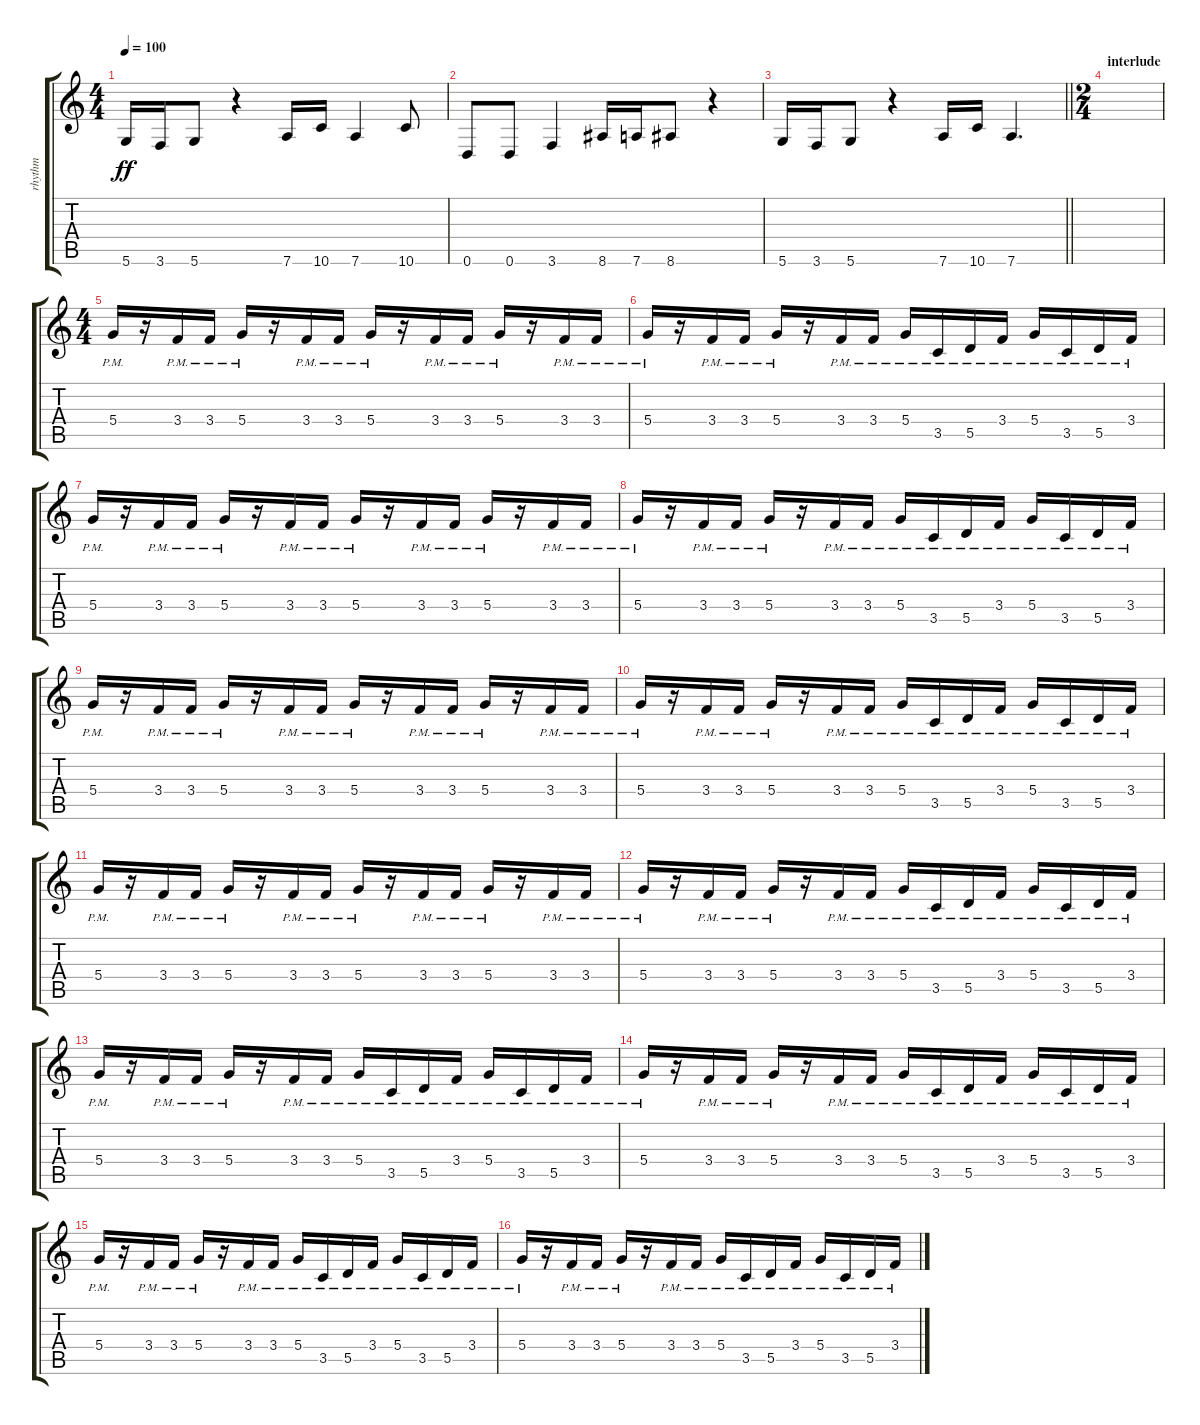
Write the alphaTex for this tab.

\track ("rhythm" "rhythm") {instrument overdrivenguitar}
\staff {score tabs}
\tuning (E4 B3 G3 D3 A2 D2) {hide}
\ts (4 4)
\tempo 100
\clef g2
\ks c
5.6.16{dy ff} 3.6.16 5.6.8 r.4 7.6.16 10.6.16 7.6.4 10.6.8 |
0.6.8 0.6.8 3.6.4 8.6.16 7.6.16 8.6.8 r.4 |
\barLineRight lightlight
5.6.16 3.6.16 5.6.8 r.4 7.6.16 10.6.16 7.6.4{d} |
\ts (2 4)
\section ("" "interlude")
|
\ts (4 4)
5.4{pm}.16 r.16 3.4{pm}.16 3.4{pm}.16 5.4{pm}.16 r.16 3.4{pm}.16 3.4{pm}.16 5.4{pm}.16 r.16 3.4{pm}.16 3.4{pm}.16 5.4{pm}.16 r.16 3.4{pm}.16 3.4{pm}.16 |
5.4{pm}.16 r.16 3.4{pm}.16 3.4{pm}.16 5.4{pm}.16 r.16 3.4{pm}.16 3.4{pm}.16 5.4{pm}.16 3.5{pm}.16 5.5{pm}.16 3.4{pm}.16 5.4{pm}.16 3.5{pm}.16 5.5{pm}.16 3.4{pm}.16 |
5.4{pm}.16 r.16 3.4{pm}.16 3.4{pm}.16 5.4{pm}.16 r.16 3.4{pm}.16 3.4{pm}.16 5.4{pm}.16 r.16 3.4{pm}.16 3.4{pm}.16 5.4{pm}.16 r.16 3.4{pm}.16 3.4{pm}.16 |
5.4{pm}.16 r.16 3.4{pm}.16 3.4{pm}.16 5.4{pm}.16 r.16 3.4{pm}.16 3.4{pm}.16 5.4{pm}.16 3.5{pm}.16 5.5{pm}.16 3.4{pm}.16 5.4{pm}.16 3.5{pm}.16 5.5{pm}.16 3.4{pm}.16 |
5.4{pm}.16 r.16 3.4{pm}.16 3.4{pm}.16 5.4{pm}.16 r.16 3.4{pm}.16 3.4{pm}.16 5.4{pm}.16 r.16 3.4{pm}.16 3.4{pm}.16 5.4{pm}.16 r.16 3.4{pm}.16 3.4{pm}.16 |
5.4{pm}.16 r.16 3.4{pm}.16 3.4{pm}.16 5.4{pm}.16 r.16 3.4{pm}.16 3.4{pm}.16 5.4{pm}.16 3.5{pm}.16 5.5{pm}.16 3.4{pm}.16 5.4{pm}.16 3.5{pm}.16 5.5{pm}.16 3.4{pm}.16 |
5.4{pm}.16 r.16 3.4{pm}.16 3.4{pm}.16 5.4{pm}.16 r.16 3.4{pm}.16 3.4{pm}.16 5.4{pm}.16 r.16 3.4{pm}.16 3.4{pm}.16 5.4{pm}.16 r.16 3.4{pm}.16 3.4{pm}.16 |
5.4{pm}.16 r.16 3.4{pm}.16 3.4{pm}.16 5.4{pm}.16 r.16 3.4{pm}.16 3.4{pm}.16 5.4{pm}.16 3.5{pm}.16 5.5{pm}.16 3.4{pm}.16 5.4{pm}.16 3.5{pm}.16 5.5{pm}.16 3.4{pm}.16 |
5.4{pm}.16 r.16 3.4{pm}.16 3.4{pm}.16 5.4{pm}.16 r.16 3.4{pm}.16 3.4{pm}.16 5.4{pm}.16 3.5{pm}.16 5.5{pm}.16 3.4{pm}.16 5.4{pm}.16 3.5{pm}.16 5.5{pm}.16 3.4{pm}.16 |
5.4{pm}.16 r.16 3.4{pm}.16 3.4{pm}.16 5.4{pm}.16 r.16 3.4{pm}.16 3.4{pm}.16 5.4{pm}.16 3.5{pm}.16 5.5{pm}.16 3.4{pm}.16 5.4{pm}.16 3.5{pm}.16 5.5{pm}.16 3.4{pm}.16 |
5.4{pm}.16 r.16 3.4{pm}.16 3.4{pm}.16 5.4{pm}.16 r.16 3.4{pm}.16 3.4{pm}.16 5.4{pm}.16 3.5{pm}.16 5.5{pm}.16 3.4{pm}.16 5.4{pm}.16 3.5{pm}.16 5.5{pm}.16 3.4{pm}.16 |
5.4{pm}.16 r.16 3.4{pm}.16 3.4{pm}.16 5.4{pm}.16 r.16 3.4{pm}.16 3.4{pm}.16 5.4{pm}.16 3.5{pm}.16 5.5{pm}.16 3.4{pm}.16 5.4{pm}.16 3.5{pm}.16 5.5{pm}.16 3.4{pm}.16
